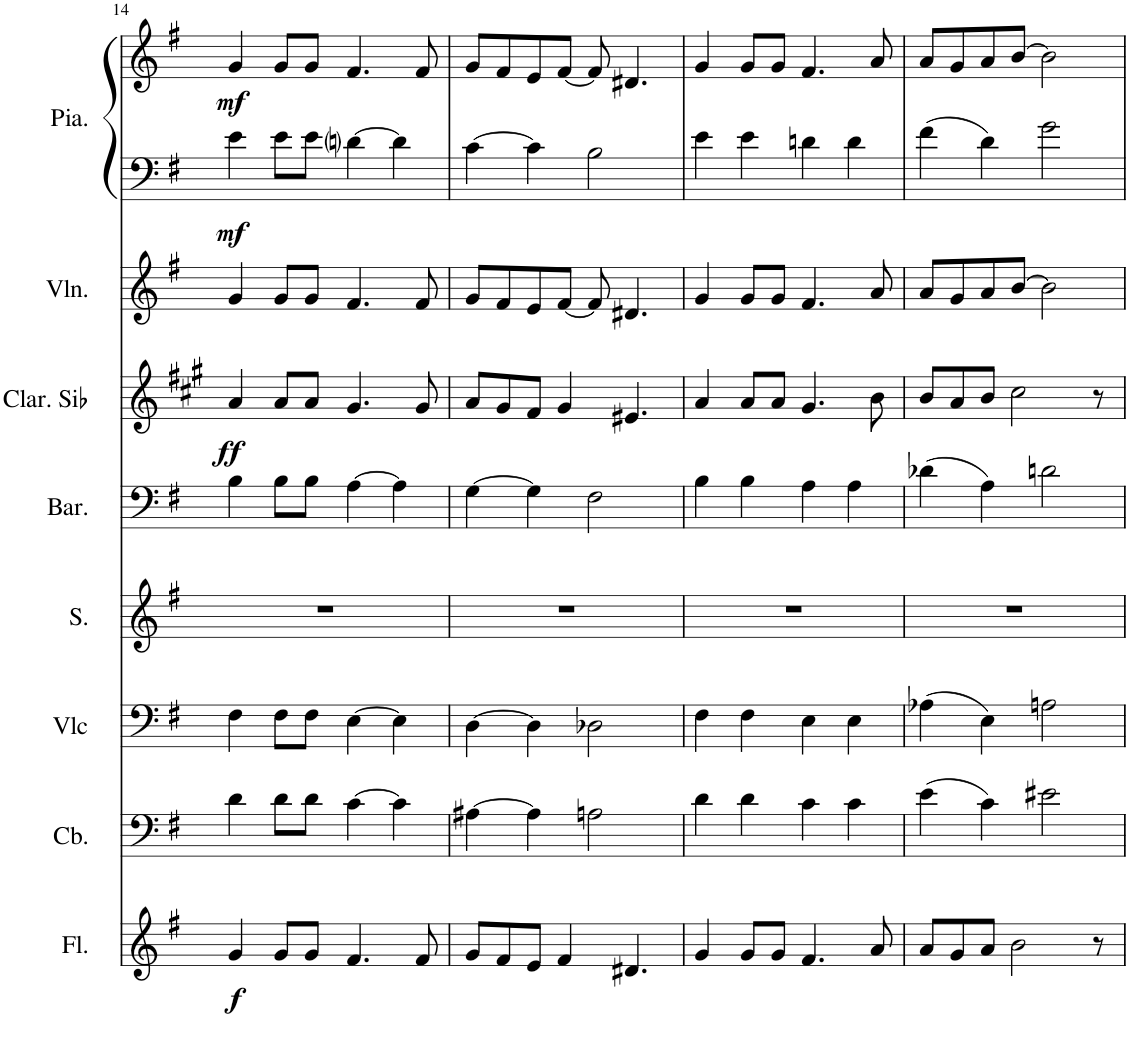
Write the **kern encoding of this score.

**kern	**dynam	**kern	**kern	**kern	**kern	**kern	**dynam	**kern	**kern	**kern	**dynam
*part8	*part8	*part7	*part6	*part5	*part4	*part3	*part3	*part2	*part1	*part1	*part1
*staff9	*staff9	*staff8	*staff7	*staff6	*staff5	*staff4	*staff4	*staff3	*staff2	*staff1	*staff1/2
*I"Flûte	*	*I"Contrebasse	*I"Violoncelle	*I"Soprano	*I"Baryton	*I"Clarinette en Sib	*	*I"Violon	*I"Piano	*	*
*I'Fl.	*	*I'Cb.	*I'Vlc	*I'S.	*I'Bar.	*I'Clar. Sib	*	*I'Vln.	*I'Pia.	*	*
!!LO:PB:g=z
*clefG2	*	*clefF4	*clefF4	*clefG2	*clefF4	*clefG2	*	*clefG2	*clefF4	*clefG2	*
*	*	*Trd7c12	*	*	*	*Trd1c2	*	*	*	*	*
*k[f#]	*	*k[f#]	*k[f#]	*k[f#]	*k[f#]	*k[f#c#g#]	*	*k[f#]	*k[f#]	*k[f#]	*
*M4/4	*	*M4/4	*M4/4	*M4/4	*M4/4	*M4/4	*	*M4/4	*M4/4	*M4/4	*
=14	=14	=14	=14	=14	=14	=14	=14	=14	=14	=14	=14
!	!LO:DY:b	!	!	!	!	!	!LO:DY:b	!	!	!	!LO:DY:b=2
!	!	!	!	!	!	!	!	!	!	!	!LO:DY:n=1:b
4g/	f	4d\	4F#\	1r	4B\	4a/	ff	4g/	4e\	4g/	mf mf
8g/L	.	8d\L	8F#\L	.	8B\L	8a/L	.	8g/L	8e\L	8g/L	.
8g/J	.	8d\J	8F#\J	.	8B\J	8a/J	.	8g/J	8e\J	8g/J	.
4.f#/	.	[4c\	[4E\	.	[4A\	4.g#/	.	4.f#/	[4dni\	4.f#/	.
.	.	4c\]	4E\]	.	4A\]	.	.	.	4d\]	.	.
8f#/	.	.	.	.	.	8g#/	.	8f#/	.	8f#/	.
=15	=15	=15	=15	=15	=15	=15	=15	=15	=15	=15	=15
8g/L	.	[4A#X\	[4D\	1r	[4G\	8a/L	.	8g/L	[4c\	8g/L	.
8f#/	.	.	.	.	.	8g#/	.	8f#/	.	8f#/	.
8e/J	.	4A#\]	4D\]	.	4G\]	8f#/J	.	8e/	4c\]	8e/	.
4f#/	.	.	.	.	.	4g#/	.	[8f#/J	.	[8f#/J	.
.	.	2An\	2D-X\	.	2F#\	.	.	8f#/]	2B\	8f#/]	.
4.d#X/	.	.	.	.	.	4.e#X/	.	4.d#X/	.	4.d#X/	.
=16	=16	=16	=16	=16	=16	=16	=16	=16	=16	=16	=16
4g/	.	4d\	4F#\	1r	4B\	4a/	.	4g/	4e\	4g/	.
8g/L	.	4d\	4F#\	.	4B\	8a/L	.	8g/L	4e\	8g/L	.
8g/J	.	.	.	.	.	8a/J	.	8g/J	.	8g/J	.
4.f#/	.	4c\	4E\	.	4A\	4.g#/	.	4.f#/	4dn\	4.f#/	.
.	.	4c\	4E\	.	4A\	.	.	.	4d\	.	.
8a/	.	.	.	.	.	8b\	.	8a/	.	8a/	.
=17	=17	=17	=17	=17	=17	=17	=17	=17	=17	=17	=17
8a/L	.	(4e\	(4A-X\	1r	(4d-X\	8b/L	.	8a/L	4f#\	8a/L	.
8g/	.	.	.	.	.	8a/	.	8g/	.	8g/	.
8a/J	.	4c\)	4E\)	.	4A\)	8b/J	.	8a/	4d\	8a/	.
2b\	.	.	.	.	.	2cc#\	.	[8b/J	.	[8b/J	.
.	.	2e#X\	2An\	.	2dn\	.	.	2b\]	2g\	2b\]	.
8r	.	.	.	.	.	8r	.	.	.	.	.
=	=	=	=	=	=	=	=	=	=	=	=
*-	*-	*-	*-	*-	*-	*-	*-	*-	*-	*-	*-
